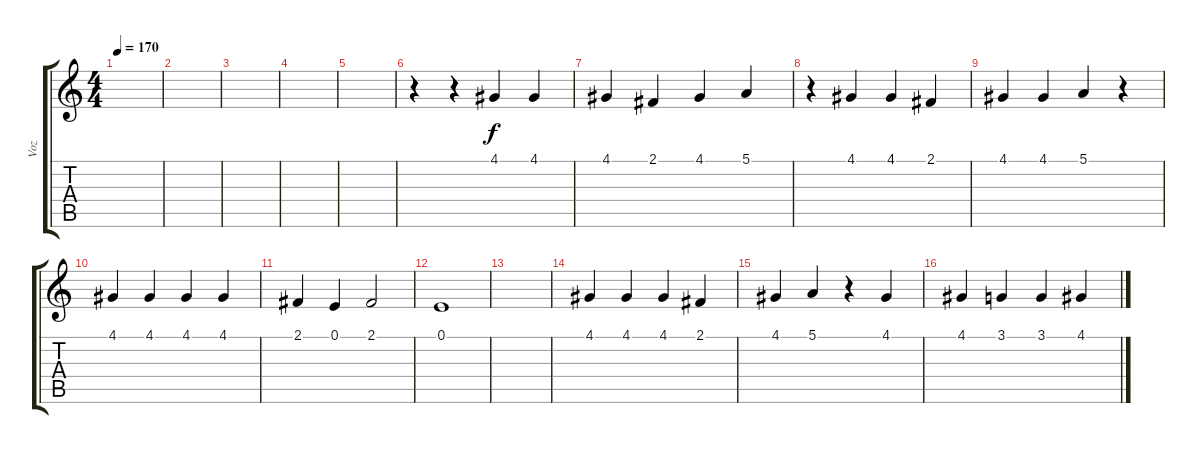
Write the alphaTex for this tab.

\track ("Voz" "Voz") {instrument tenorsax}
\staff {score tabs}
\tuning (E4 B3 G3 D3 A2 E2) {hide}
\ts (4 4)
\tempo 170
\clef g2
\ks c
|
|
|
|
|
r.4 r.4 4.1.4 4.1.4 |
4.1.4 2.1.4 4.1.4 5.1.4 |
r.4 4.1.4 4.1.4 2.1.4 |
4.1.4 4.1.4 5.1.4 r.4 |
4.1.4 4.1.4 4.1.4 4.1.4 |
2.1.4 0.1.4 2.1.2 |
0.1.1 |
|
4.1.4 4.1.4 4.1.4 2.1.4 |
4.1.4 5.1.4 r.4 4.1.4 |
4.1.4 3.1.4 3.1.4 4.1.4
